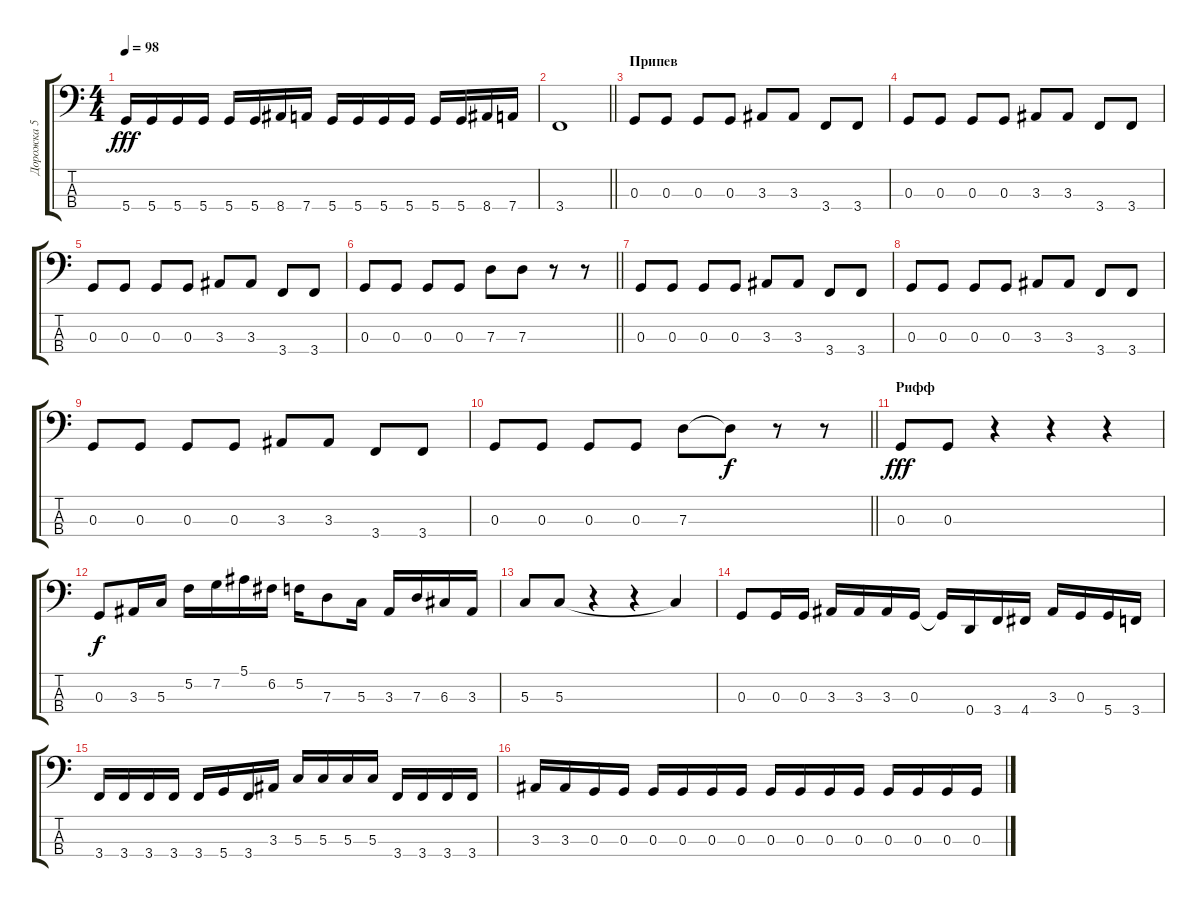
\track ("Дорожка 5" "Дорожка 5") {instrument electricbassfinger}
\staff {score tabs}
\tuning (F2 C2 G1 D1) {hide}
\ts (4 4)
\tempo 98
\clef f4
\ks c
5.4.16{dy fff} 5.4.16 5.4.16 5.4.16 5.4.16 5.4.16 8.4.16 7.4.16 5.4.16 5.4.16 5.4.16 5.4.16 5.4.16 5.4.16 8.4.16 7.4.16 |
\barLineRight lightlight
3.4.1 |
\section ("" "Припев")
0.3.8 0.3.8 0.3.8 0.3.8 3.3.8 3.3.8 3.4.8 3.4.8 |
0.3.8 0.3.8 0.3.8 0.3.8 3.3.8 3.3.8 3.4.8 3.4.8 |
0.3.8 0.3.8 0.3.8 0.3.8 3.3.8 3.3.8 3.4.8 3.4.8 |
\barLineRight lightlight
0.3.8 0.3.8 0.3.8 0.3.8 7.3.8 7.3.8 r.8 r.8 |
0.3.8 0.3.8 0.3.8 0.3.8 3.3.8 3.3.8 3.4.8 3.4.8 |
0.3.8 0.3.8 0.3.8 0.3.8 3.3.8 3.3.8 3.4.8 3.4.8 |
0.3.8 0.3.8 0.3.8 0.3.8 3.3.8 3.3.8 3.4.8 3.4.8 |
\barLineRight lightlight
0.3.8 0.3.8 0.3.8 0.3.8 7.3.8 7.3{t}.8{dy f} r.8 r.8 |
\section ("" "Рифф")
0.3.8{dy fff} 0.3.8 r.4 r.4 r.4 |
0.3.8{dy f} 3.3.16 5.3.16 5.2.16 7.2.16 5.1.16 6.2.16 5.2.16 7.3.8 5.3.16 3.3.16 7.3.16 6.3.16 3.3.16 |
5.3.8 5.3.8 r.4 r.4 5.3{t}.4 |
0.3.8 0.3.16 0.3.16 3.3.16 3.3.16 3.3.16 0.3.16 0.3{t}.16 0.4.16 3.4.16 4.4.16 3.3.16 0.3.16 5.4.16 3.4.16 |
3.4.16 3.4.16 3.4.16 3.4.16 3.4.16 5.4.16 3.4.16 3.3.16 5.3.16 5.3.16 5.3.16 5.3.16 3.4.16 3.4.16 3.4.16 3.4.16 |
3.3.16 3.3.16 0.3.16 0.3.16 0.3.16 0.3.16 0.3.16 0.3.16 0.3.16 0.3.16 0.3.16 0.3.16 0.3.16 0.3.16 0.3.16 0.3.16
